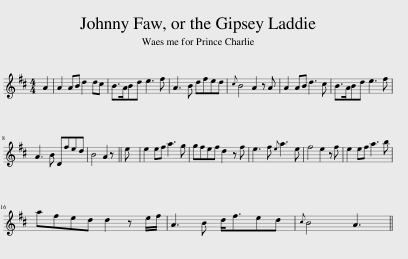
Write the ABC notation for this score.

X:1
L:1/8
M:4/4
I:linebreak $
K:D
V:1 treble
V:1
 A2 | A2 AB d2 dc | B>ABd e3 f | A3 B dfed |{c} B4 A2 z A | %5
 A2 AB d3 c | B>ABd e3 f |$ A3 B Dfed | B4 A2 z || e | %10
 e2 ef a3 g | gfef d2 z f | e3 f{e} a3 e | f4 e2 z f | e2 ef a3 b |$ %15
 afed d2 z e/f/ | A3 B d<fed |{c} B4 A3 || %18
